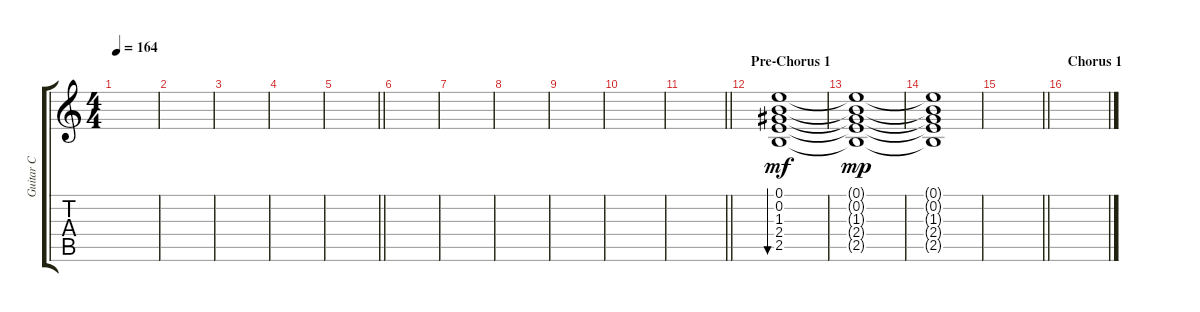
\track ("Guitar C" "Guitar C") {instrument distortionguitar}
\staff {score tabs}
\tuning (E4 B3 G3 D3 A2 D2) {hide}
\ts (4 4)
\tempo 164
\clef g2
\ks c
|
|
|
|
\barLineRight lightlight
|
|
|
|
|
|
\barLineRight lightlight
|
\section ("" "Pre-Chorus 1")
(0.1 0.2 1.3 2.4 2.5).1{bu 480 dy mf volume 4 instrument overdrivenguitar} |
(0.1{t} 0.2{t} 1.3{t} 2.4{t} 2.5{t}).1{dy mp} |
(0.1{t} 0.2{t} 1.3{t} 2.4{t} 2.5{t}).1 |
\barLineRight lightlight
|
\section ("" "Chorus 1")
